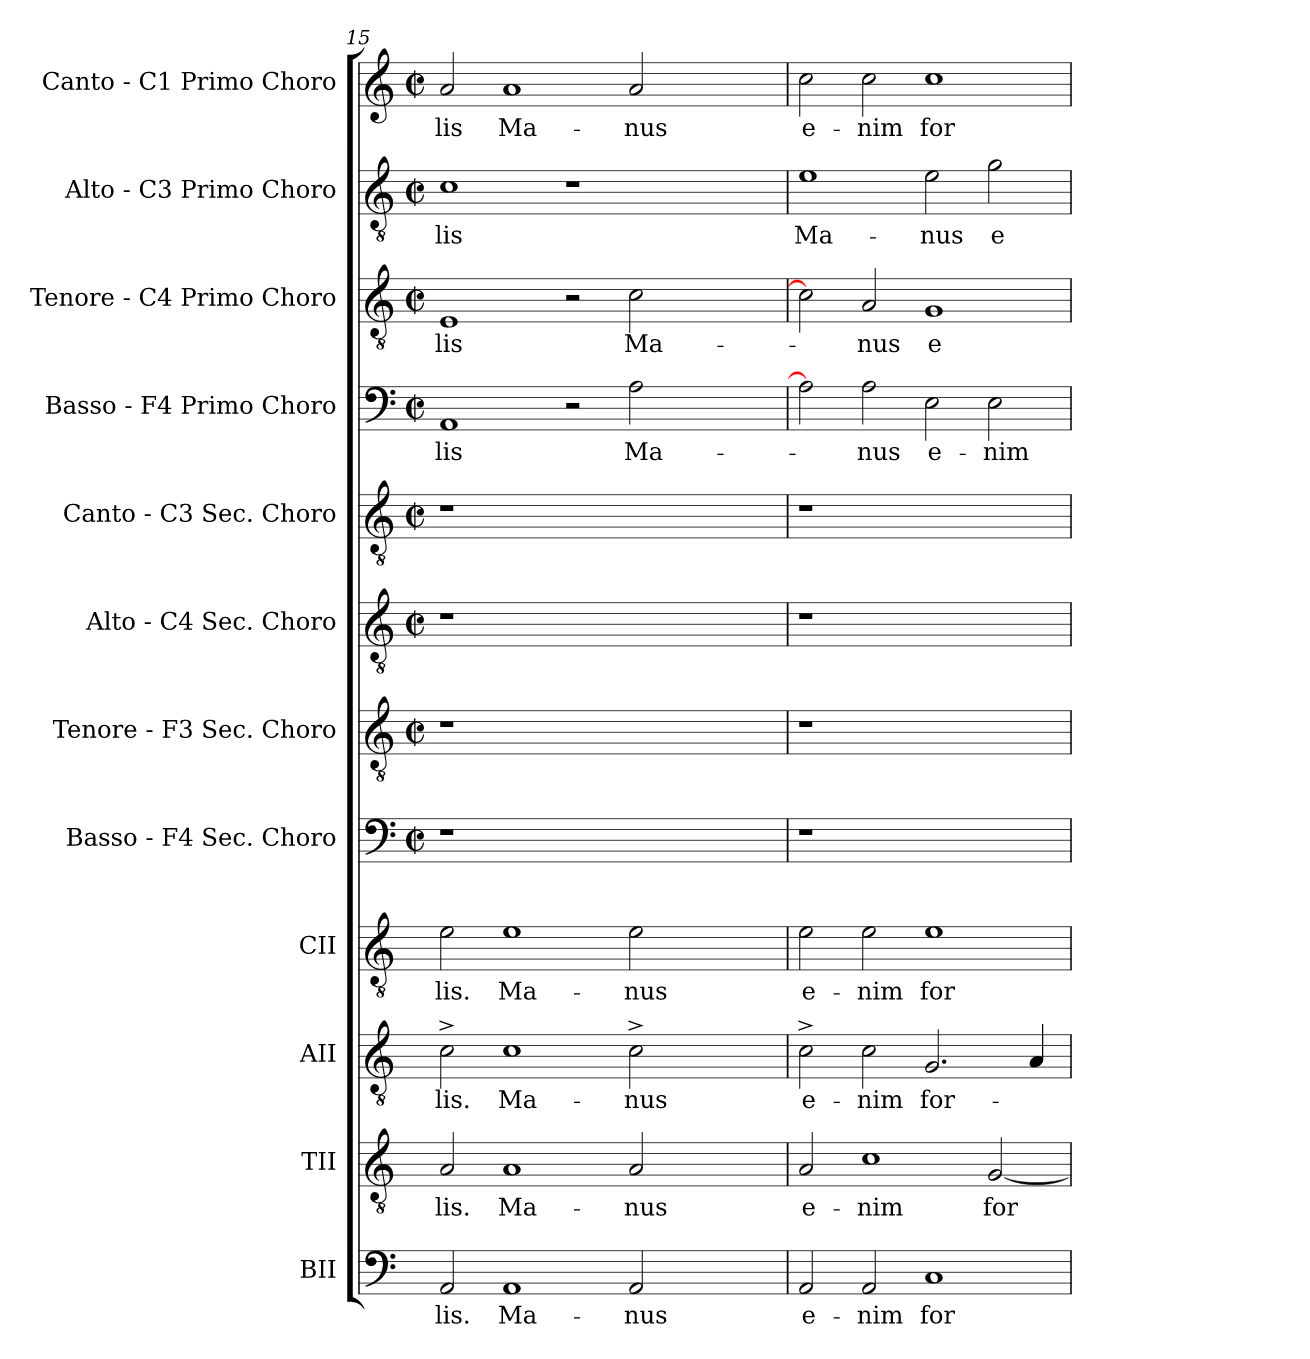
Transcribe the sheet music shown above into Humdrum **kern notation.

**kern	**text	**kern	**text	**kern	**text	**kern	**text	**kern	**kern	**kern	**kern	**kern	**text	**kern	**text	**kern	**text	**kern	**text
*part12	*part12	*part11	*part11	*part10	*part10	*part9	*part9	*part8	*part7	*part6	*part5	*part4	*part4	*part3	*part3	*part2	*part2	*part1	*part1
*staff12	*staff12	*staff11	*staff11	*staff10	*staff10	*staff9	*staff9	*staff8	*staff7	*staff6	*staff5	*staff4	*staff4	*staff3	*staff3	*staff2	*staff2	*staff1	*staff1
*I"BII	*	*I"TII	*	*I"AII	*	*I"CII	*	*I"Basso - F4  Sec. Choro	*I"Tenore - F3  Sec. Choro	*I"Alto - C4  Sec. Choro	*I"Canto - C3  Sec. Choro	*I"Basso - F4  Primo Choro	*	*I"Tenore - C4  Primo Choro	*	*I"Alto - C3  Primo Choro	*	*I"Canto - C1  Primo Choro	*
*I'BII	*	*I'TII	*	*I'AII	*	*I'CII	*	*I'Ch	*I'Ch	*I'Ch	*I'Ch	*I'BI	*	*I'TI	*	*I'AI	*	*I'CI	*
*clefF4	*	*clefGv2	*	*clefGv2	*	*clefGv2	*	*clefF4	*clefGv2	*clefGv2	*clefGv2	*clefF4	*	*clefGv2	*	*clefGv2	*	*clefG2	*
*	*	*	*	*	*	*	*	*M2/2	*M2/2	*M2/2	*M2/2	*M2/2	*	*M2/2	*	*M2/2	*	*M2/2	*
*	*	*	*	*	*	*	*	*met(c|)	*met(c|)	*met(c|)	*met(c|)	*met(c|)	*	*met(c|)	*	*met(c|)	*	*met(c|)	*
=15	=15	=15	=15	=15	=15	=15	=15	=15	=15	=15	=15	=15	=15	=15	=15	=15	=15	=15	=15
!	!LO:LY:b:cj	!	!LO:LY:b:cj	!	!LO:LY:b:cj	!	!LO:LY:b:cj	!	!	!	!	!	!LO:LY:b:cj	!	!LO:LY:b:cj	!	!LO:LY:b:cj	!	!LO:LY:b:cj
2AA/	-lis.	2A/	-lis.	2c^<\	-lis.	2e\	-lis.	1r	1r	1r	1r	1AA	-lis	1E	-lis	1c	-lis	2a/	-lis
!	!LO:LY:b:cj	!	!LO:LY:b:cj	!	!LO:LY:b:cj	!	!LO:LY:b:cj	!	!	!	!	!	!	!	!	!	!	!	!LO:LY:b:cj
1AA	Ma-	1A	Ma-	1c	Ma-	1e	Ma-	.	.	.	.	.	.	.	.	.	.	1a	Ma-
!	!	!	!	!	!	!	!	!	!	!	!	!	!	!	!	!LO:N:vis=1	!	!	!
.	.	.	.	.	.	.	.	0ryy	0ryy	0ryy	0ryy	2r	.	2r	.	0r	.	.	.
!	!LO:LY:b:cj	!	!LO:LY:b:cj	!	!LO:LY:b:cj	!	!LO:LY:b:cj	!	!	!	!	!	!LO:LY:b:cj	!	!LO:LY:b:cj	!	!	!	!LO:LY:b:cj
2AA/	-nus	2A/	-nus	2c^<\	-nus	2e\	-nus	.	.	.	.	[>2A\	Ma-	[>2c\	Ma-	.	.	2a/	-nus
1ryy	.	1ryy	.	1ryy	.	1ryy	.	.	.	.	.	1ryy	.	1ryy	.	.	.	1ryy	.
=16	=16	=16	=16	=16	=16	=16	=16	=16	=16	=16	=16	=16	=16	=16	=16	=16	=16	=16	=16
!	!LO:LY:b:cj	!	!LO:LY:b:cj	!	!LO:LY:b:cj	!	!LO:LY:b:cj	!	!	!	!	!	!	!	!	!	!LO:LY:b:cj	!	!LO:LY:b:cj
2AA/	e-	2A/	e-	2c^<\	e-	2e\	e-	1r	1r	1r	1r	2A\]	.	2c\]	.	1e	Ma-	2cc\	e-
!	!LO:LY:b:cj	!	!LO:LY:b:cj	!	!LO:LY:b:cj	!	!LO:LY:b:cj	!	!	!	!	!	!LO:LY:b:cj	!	!LO:LY:b:cj	!	!	!	!LO:LY:b:cj
2AA/	-nim	1c	-nim	2c\	-nim	2e\	-nim	.	.	.	.	2A\	-nus	2A/	-nus	.	.	2cc\	-nim
!	!LO:LY:b:cj	!	!	!	!LO:LY:b:cj	!	!LO:LY:b:cj	!	!	!	!	!	!LO:LY:b:cj	!	!LO:LY:b:rj	!	!LO:LY:b:cj	!	!LO:LY:b:cj
1C	for-	.	.	2.G/	for-	1e	for-	1ryy	1ryy	1ryy	1ryy	2E\	e-	1G	e-	2e\	-nus	1cc	for-
!	!	!	!LO:LY:b:cj	!	!	!	!	!	!	!	!	!	!LO:LY:b:cj	!	!	!	!LO:LY:b:cj	!	!
.	.	[<2G/	for-	.	.	.	.	.	.	.	.	2E\	-nim	.	.	[>2g\	e-	.	.
.	.	.	.	4A/	.	.	.	.	.	.	.	.	.	.	.	.	.	.	.
=	=	=	=	=	=	=	=	=	=	=	=	=	=	=	=	=	=	=	=
*-	*-	*-	*-	*-	*-	*-	*-	*-	*-	*-	*-	*-	*-	*-	*-	*-	*-	*-	*-
